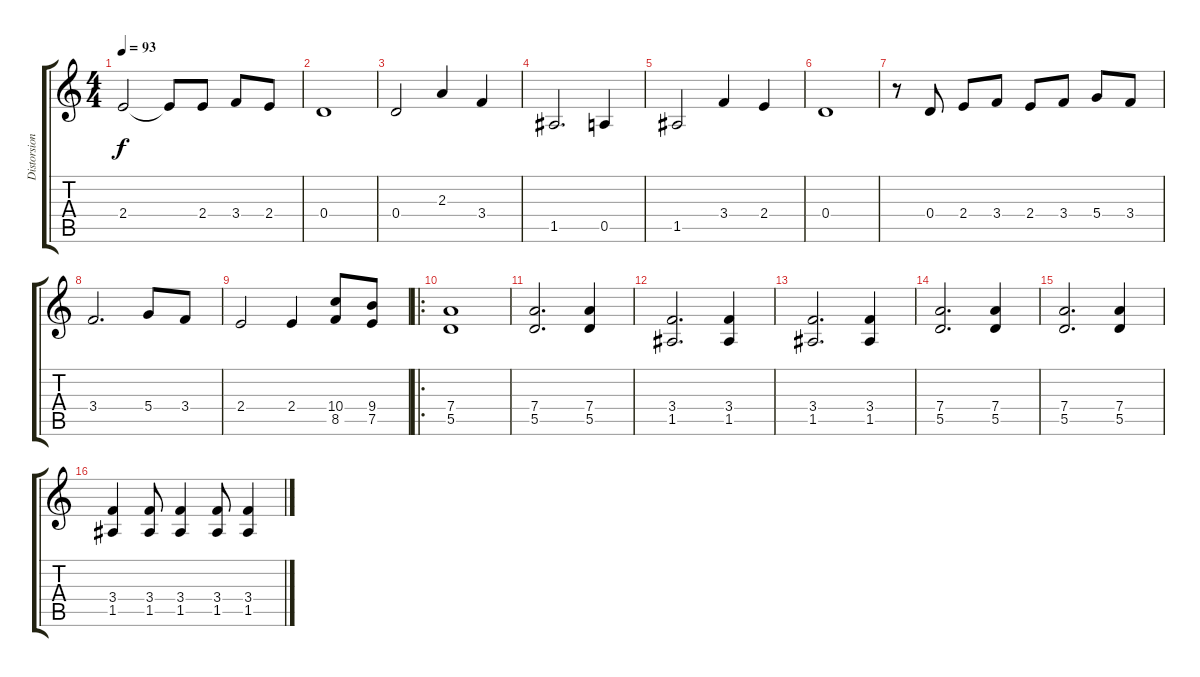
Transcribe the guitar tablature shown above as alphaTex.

\track ("Distorsion guitar" "Distorsion") {instrument electricguitarjazz}
\staff {score tabs}
\tuning (E4 B3 G3 D3 A2 E2) {hide}
\ts (4 4)
\tempo 93
\clef g2
\ks c
2.4.2{dy f} 2.4{t}.8 2.4.8 3.4.8 2.4.8 |
0.4.1 |
0.4.2 2.3.4 3.4.4 |
1.5.2{d} 0.5.4 |
1.5.2 3.4.4 2.4.4 |
0.4.1 |
r.8 0.4.8 2.4.8 3.4.8 2.4.8 3.4.8 5.4.8 3.4.8 |
3.4.2{d} 5.4.8 3.4.8 |
2.4.2 2.4.4 (10.4 8.5).8{instrument distortionguitar} (9.4 7.5).8 |
\ro
(7.4 5.5).1 |
(7.4 5.5).2{d} (7.4 5.5).4 |
(3.4 1.5).2{d} (3.4 1.5).4 |
(3.4 1.5).2{d} (3.4 1.5).4 |
(7.4 5.5).2{d} (7.4 5.5).4 |
(7.4 5.5).2{d} (7.4 5.5).4 |
(3.4 1.5).4 (3.4 1.5).8 (3.4 1.5).4 (3.4 1.5).8 (3.4 1.5).4
